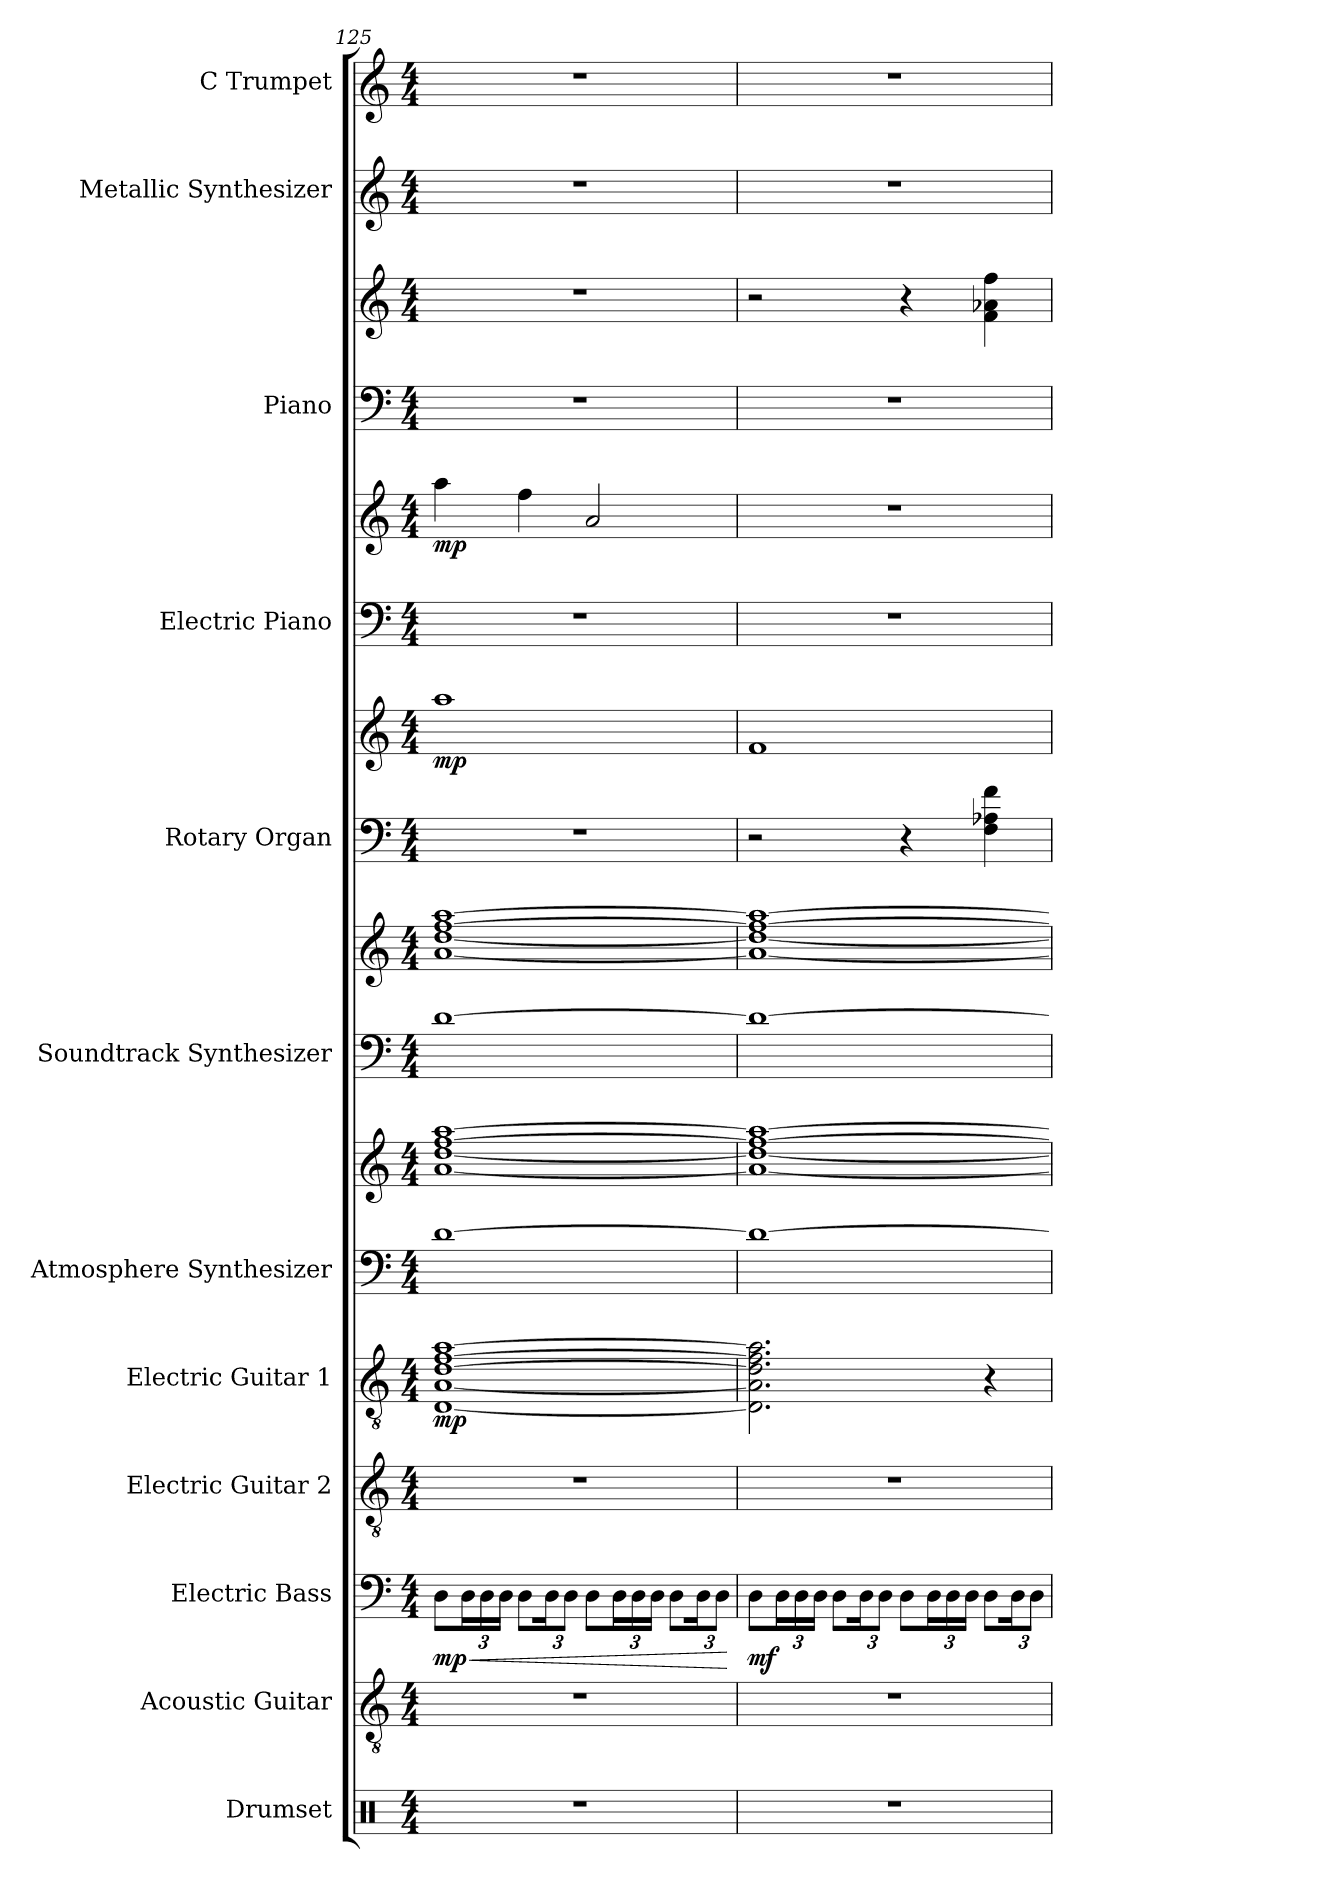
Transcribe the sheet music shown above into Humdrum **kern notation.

**kern	**kern	**kern	**dynam	**kern	**kern	**dynam	**kern	**kern	**kern	**kern	**kern	**kern	**dynam	**kern	**kern	**dynam	**kern	**kern	**kern	**kern
*part12	*part11	*part10	*part10	*part9	*part8	*part8	*part7	*part7	*part6	*part6	*part5	*part5	*part5	*part4	*part4	*part4	*part3	*part3	*part2	*part1
*staff17	*staff16	*staff15	*staff15	*staff14	*staff13	*staff13	*staff12	*staff11	*staff10	*staff9	*staff8	*staff7	*staff7/8	*staff6	*staff5	*staff5/6	*staff4	*staff3	*staff2	*staff1
*I"Drumset	*I"Acoustic Guitar	*I"Electric Bass	*	*I"Electric Guitar 2	*I"Electric Guitar 1	*	*I"Atmosphere Synthesizer	*	*I"Soundtrack Synthesizer	*	*I"Rotary Organ	*	*	*I"Electric Piano	*	*	*I"Piano	*	*I"Metallic Synthesizer	*I"C Trumpet
*I'Drs.	*I'Guit.	*I'El. B.	*	*I'El. Guit. 2	*I'El. Guit. 1	*	*I'Synth.	*	*I'Synth.	*	*I'Rot. Org.	*	*	*I'El. Pno.	*	*	*I'Pno.	*	*I'Synth.	*I'C Tpt.
*clefX	*clefGv2	*clefF4	*	*clefGv2	*clefGv2	*	*clefF4	*clefG2	*clefF4	*clefG2	*clefF4	*clefG2	*	*clefF4	*clefG2	*	*clefF4	*clefG2	*clefG2	*clefG2
*	*	*ITrd7c12	*	*	*	*	*	*	*	*	*	*	*	*	*	*	*	*	*	*
*k[]	*k[]	*k[]	*	*k[]	*k[]	*	*k[]	*k[]	*k[]	*k[]	*k[]	*k[]	*	*k[]	*k[]	*	*k[]	*k[]	*k[]	*k[]
*M4/4	*M4/4	*M4/4	*	*M4/4	*M4/4	*	*M4/4	*M4/4	*M4/4	*M4/4	*M4/4	*M4/4	*	*M4/4	*M4/4	*	*M4/4	*M4/4	*M4/4	*M4/4
*MM62	*MM62	*MM62	*	*MM62	*MM62	*	*MM62	*MM62	*MM62	*MM62	*MM62	*MM62	*	*MM62	*MM62	*	*MM62	*MM62	*MM62	*MM62
=125	=125	=125	=125	=125	=125	=125	=125	=125	=125	=125	=125	=125	=125	=125	=125	=125	=125	=125	=125	=125
!	!	!	!LO:HP:b	!	!	!	!	!	!	!	!	!	!	!	!	!	!	!	!	!
!	!	!	!LO:DY:n=1:b	!	!	!LO:DY:b	!	!	!	!	!	!	!LO:DY:b	!	!	!LO:DY:b	!	!	!	!
1r	1r	8DD\L	< mp	1r	[1D [1A [1d [1f [1a	mp	[1d	[1a [1dd [1ff [1aa	[1d	[1a [1dd [1ff [1aa	1r	1aa	mp	1r	4aa\	mp	1r	1r	1r	1r
*	*	*Xbrackettup	*	*	*	*	*	*	*	*	*	*	*	*	*	*	*	*	*	*
.	.	24DD\L	.	.	.	.	.	.	.	.	.	.	.	.	.	.	.	.	.	.
.	.	24DD\	.	.	.	.	.	.	.	.	.	.	.	.	.	.	.	.	.	.
.	.	24DD\JJ	.	.	.	.	.	.	.	.	.	.	.	.	.	.	.	.	.	.
.	.	8DD\L	.	.	.	.	.	.	.	.	.	.	.	.	4ff\	.	.	.	.	.
.	.	24DD\K	.	.	.	.	.	.	.	.	.	.	.	.	.	.	.	.	.	.
.	.	12DD\J	.	.	.	.	.	.	.	.	.	.	.	.	.	.	.	.	.	.
.	.	8DD\L	.	.	.	.	.	.	.	.	.	.	.	.	2a/	.	.	.	.	.
.	.	24DD\L	.	.	.	.	.	.	.	.	.	.	.	.	.	.	.	.	.	.
.	.	24DD\	.	.	.	.	.	.	.	.	.	.	.	.	.	.	.	.	.	.
.	.	24DD\JJ	.	.	.	.	.	.	.	.	.	.	.	.	.	.	.	.	.	.
.	.	8DD\L	.	.	.	.	.	.	.	.	.	.	.	.	.	.	.	.	.	.
.	.	24DD\K	.	.	.	.	.	.	.	.	.	.	.	.	.	.	.	.	.	.
.	.	12DD\J	.	.	.	.	.	.	.	.	.	.	.	.	.	.	.	.	.	.
.	.	.	[	.	.	.	.	.	.	.	.	.	.	.	.	.	.	.	.	.
=126	=126	=126	=126	=126	=126	=126	=126	=126	=126	=126	=126	=126	=126	=126	=126	=126	=126	=126	=126	=126
!	!	!	!LO:DY:b	!	!	!	!	!	!	!	!	!	!	!	!	!	!	!	!	!
1r	1r	8DD\L	mf	1r	2.D\] 2.A\] 2.d\] 2.f\] 2.a\]	.	1d_	1a_ 1dd_ 1ff_ 1aa_	1d_	1a_ 1dd_ 1ff_ 1aa_	2r	1f	.	1r	1r	.	1r	2r	1r	1r
.	.	24DD\L	.	.	.	.	.	.	.	.	.	.	.	.	.	.	.	.	.	.
.	.	24DD\	.	.	.	.	.	.	.	.	.	.	.	.	.	.	.	.	.	.
.	.	24DD\JJ	.	.	.	.	.	.	.	.	.	.	.	.	.	.	.	.	.	.
.	.	8DD\L	.	.	.	.	.	.	.	.	.	.	.	.	.	.	.	.	.	.
.	.	24DD\K	.	.	.	.	.	.	.	.	.	.	.	.	.	.	.	.	.	.
.	.	12DD\J	.	.	.	.	.	.	.	.	.	.	.	.	.	.	.	.	.	.
.	.	8DD\L	.	.	.	.	.	.	.	.	4r	.	.	.	.	.	.	4r	.	.
.	.	24DD\L	.	.	.	.	.	.	.	.	.	.	.	.	.	.	.	.	.	.
.	.	24DD\	.	.	.	.	.	.	.	.	.	.	.	.	.	.	.	.	.	.
.	.	24DD\JJ	.	.	.	.	.	.	.	.	.	.	.	.	.	.	.	.	.	.
.	.	8DD\L	.	.	4r	.	.	.	.	.	4F\ 4A-X\ 4f\	.	.	.	.	.	.	4f\ 4a-X\ 4ff\	.	.
.	.	24DD\K	.	.	.	.	.	.	.	.	.	.	.	.	.	.	.	.	.	.
.	.	12DD\J	.	.	.	.	.	.	.	.	.	.	.	.	.	.	.	.	.	.
=	=	=	=	=	=	=	=	=	=	=	=	=	=	=	=	=	=	=	=	=
*-	*-	*-	*-	*-	*-	*-	*-	*-	*-	*-	*-	*-	*-	*-	*-	*-	*-	*-	*-	*-
